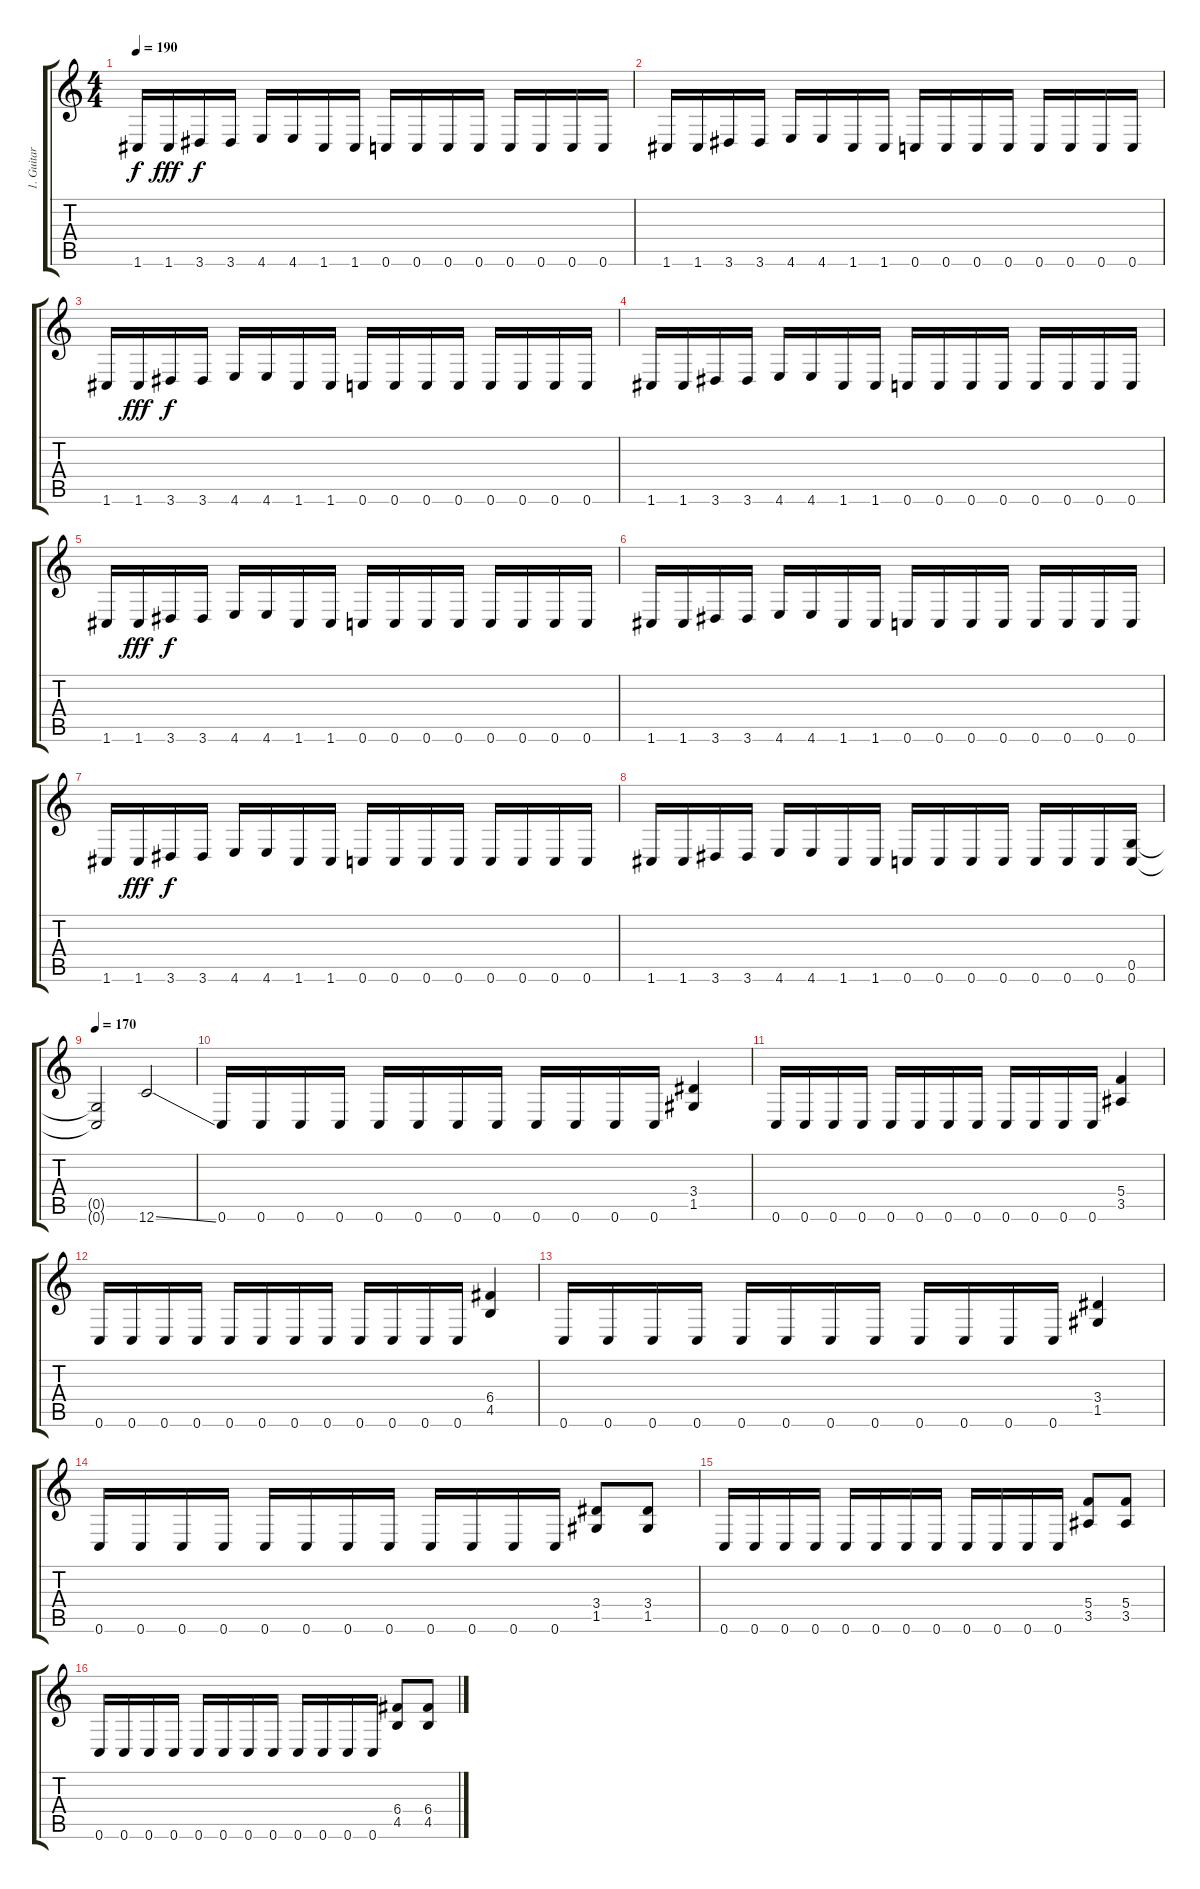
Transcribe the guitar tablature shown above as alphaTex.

\track ("1. Guitar" "1. Guitar") {instrument distortionguitar}
\staff {score tabs}
\tuning (D4 A3 F3 C3 G2 C2) {hide}
\ts (4 4)
\tempo 190
\clef g2
\ks c
1.6.16{dy f} 1.6.16{dy fff} 3.6.16{dy f} 3.6.16 4.6.16 4.6.16 1.6.16 1.6.16 0.6.16 0.6.16 0.6.16 0.6.16 0.6.16 0.6.16 0.6.16 0.6.16 |
1.6.16 1.6.16 3.6.16 3.6.16 4.6.16 4.6.16 1.6.16 1.6.16 0.6.16 0.6.16 0.6.16 0.6.16 0.6.16 0.6.16 0.6.16 0.6.16 |
1.6.16 1.6.16{dy fff} 3.6.16{dy f} 3.6.16 4.6.16 4.6.16 1.6.16 1.6.16 0.6.16 0.6.16 0.6.16 0.6.16 0.6.16 0.6.16 0.6.16 0.6.16 |
1.6.16 1.6.16 3.6.16 3.6.16 4.6.16 4.6.16 1.6.16 1.6.16 0.6.16 0.6.16 0.6.16 0.6.16 0.6.16 0.6.16 0.6.16 0.6.16 |
1.6.16 1.6.16{dy fff} 3.6.16{dy f} 3.6.16 4.6.16 4.6.16 1.6.16 1.6.16 0.6.16 0.6.16 0.6.16 0.6.16 0.6.16 0.6.16 0.6.16 0.6.16 |
1.6.16 1.6.16 3.6.16 3.6.16 4.6.16 4.6.16 1.6.16 1.6.16 0.6.16 0.6.16 0.6.16 0.6.16 0.6.16 0.6.16 0.6.16 0.6.16 |
1.6.16 1.6.16{dy fff} 3.6.16{dy f} 3.6.16 4.6.16 4.6.16 1.6.16 1.6.16 0.6.16 0.6.16 0.6.16 0.6.16 0.6.16 0.6.16 0.6.16 0.6.16 |
1.6.16 1.6.16 3.6.16 3.6.16 4.6.16 4.6.16 1.6.16 1.6.16 0.6.16 0.6.16 0.6.16 0.6.16 0.6.16 0.6.16 0.6.16 (0.5 0.6).16 |
\tempo 170
(0.5{t} 0.6{t}).2 12.6{ss}.2 |
0.6.16 0.6.16 0.6.16 0.6.16 0.6.16 0.6.16 0.6.16 0.6.16 0.6.16 0.6.16 0.6.16 0.6.16 (3.4 1.5).4 |
0.6.16 0.6.16 0.6.16 0.6.16 0.6.16 0.6.16 0.6.16 0.6.16 0.6.16 0.6.16 0.6.16 0.6.16 (5.4 3.5).4 |
0.6.16 0.6.16 0.6.16 0.6.16 0.6.16 0.6.16 0.6.16 0.6.16 0.6.16 0.6.16 0.6.16 0.6.16 (6.4 4.5).4 |
0.6.16 0.6.16 0.6.16 0.6.16 0.6.16 0.6.16 0.6.16 0.6.16 0.6.16 0.6.16 0.6.16 0.6.16 (3.4 1.5).4 |
0.6.16 0.6.16 0.6.16 0.6.16 0.6.16 0.6.16 0.6.16 0.6.16 0.6.16 0.6.16 0.6.16 0.6.16 (3.4 1.5).8 (3.4 1.5).8 |
0.6.16 0.6.16 0.6.16 0.6.16 0.6.16 0.6.16 0.6.16 0.6.16 0.6.16 0.6.16 0.6.16 0.6.16 (5.4 3.5).8 (5.4 3.5).8 |
0.6.16 0.6.16 0.6.16 0.6.16 0.6.16 0.6.16 0.6.16 0.6.16 0.6.16 0.6.16 0.6.16 0.6.16 (6.4 4.5).8 (6.4 4.5).8
